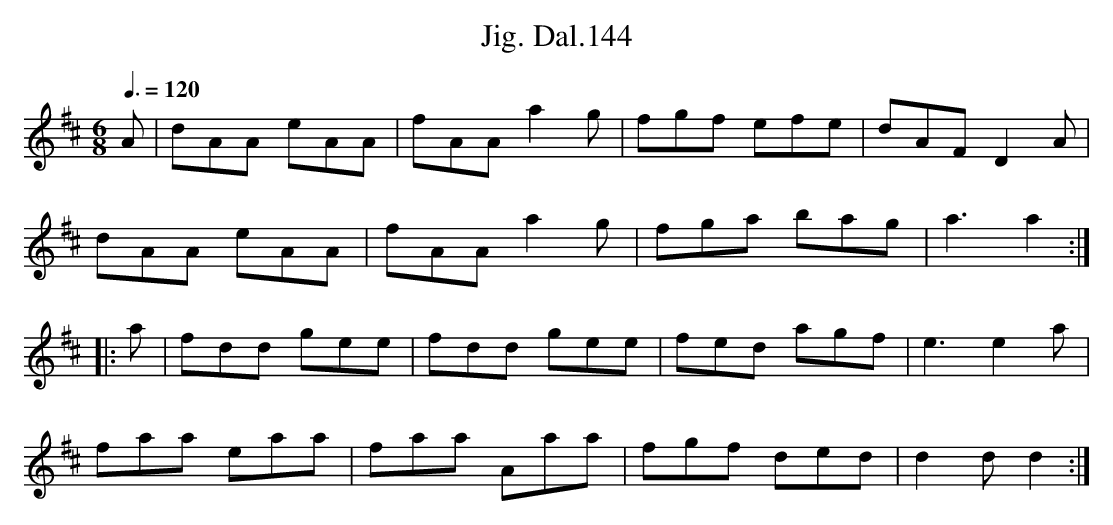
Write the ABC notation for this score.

X:1
T:Jig. Dal.144
M:6/8
L:1/8
Q:3/8=120
K:D
A | dAA eAA | fAA a2g | fgf efe | dAF D2A |
dAA eAA | fAA a2g | fga bag | a3 a2 :|
|: a | fdd gee | fdd gee | fed agf | e3 e2a |
faa eaa | faa Aaa | fgf ded | d2d d2 :|
